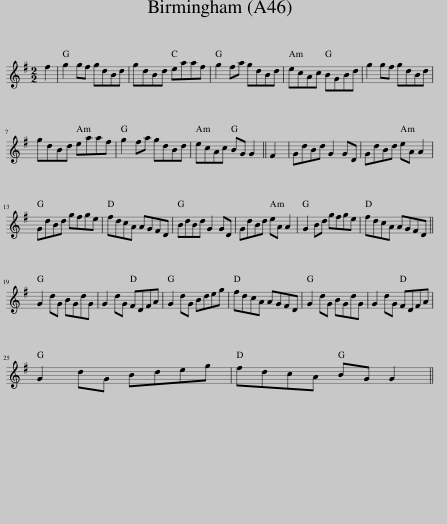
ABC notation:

X:1
L:1/8
M:2/2
I:linebreak $
K:G
V:1 treble
V:1
 f2 | g2 gf gdBd | gdBd eaaf | g2 fa gdBd | ecAc BGBd | %5
 g2 gf gdBd |$ gdBd eaaf | g2 fa gdBd | ecAc BG G2 || F2 | %10
 GdBd G2 GD | GdBd eA A2 |$ GdBd gfge | fdcA AGFD | BdBd G2 GD | %15
 GdBd eA A2 | G2 Bd gfge | fdcA AGFD ||$ G2 dG BGdG | G2 dG FDFA | %20
 G2 dG Bdeg | fdcA AGFD | G2 dG BGdG | G2 dG FDFA |$ G2 dG Bdeg | %25
 fdcA BG G2 || %26
